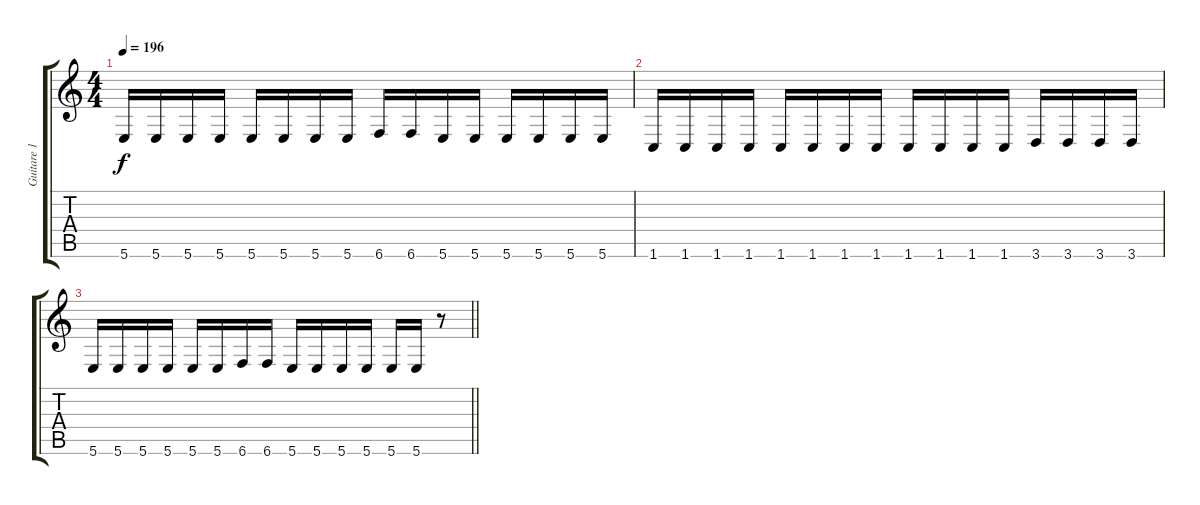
\track ("Guitare 1" "Guitare 1") {instrument distortionguitar}
\staff {score tabs}
\tuning (Db4 Ab3 E3 B2 Gb2 B1) {hide}
\ts (4 4)
\tempo 196
\clef g2
\ks c
5.6.16{dy f} 5.6.16 5.6.16 5.6.16 5.6.16 5.6.16 5.6.16 5.6.16 6.6.16 6.6.16 5.6.16 5.6.16 5.6.16 5.6.16 5.6.16 5.6.16 |
1.6.16 1.6.16 1.6.16 1.6.16 1.6.16 1.6.16 1.6.16 1.6.16 1.6.16 1.6.16 1.6.16 1.6.16 3.6.16 3.6.16 3.6.16 3.6.16 |
\barLineRight lightlight
5.6.16 5.6.16 5.6.16 5.6.16 5.6.16 5.6.16 6.6.16 6.6.16 5.6.16 5.6.16 5.6.16 5.6.16 5.6.16 5.6.16 r.8
